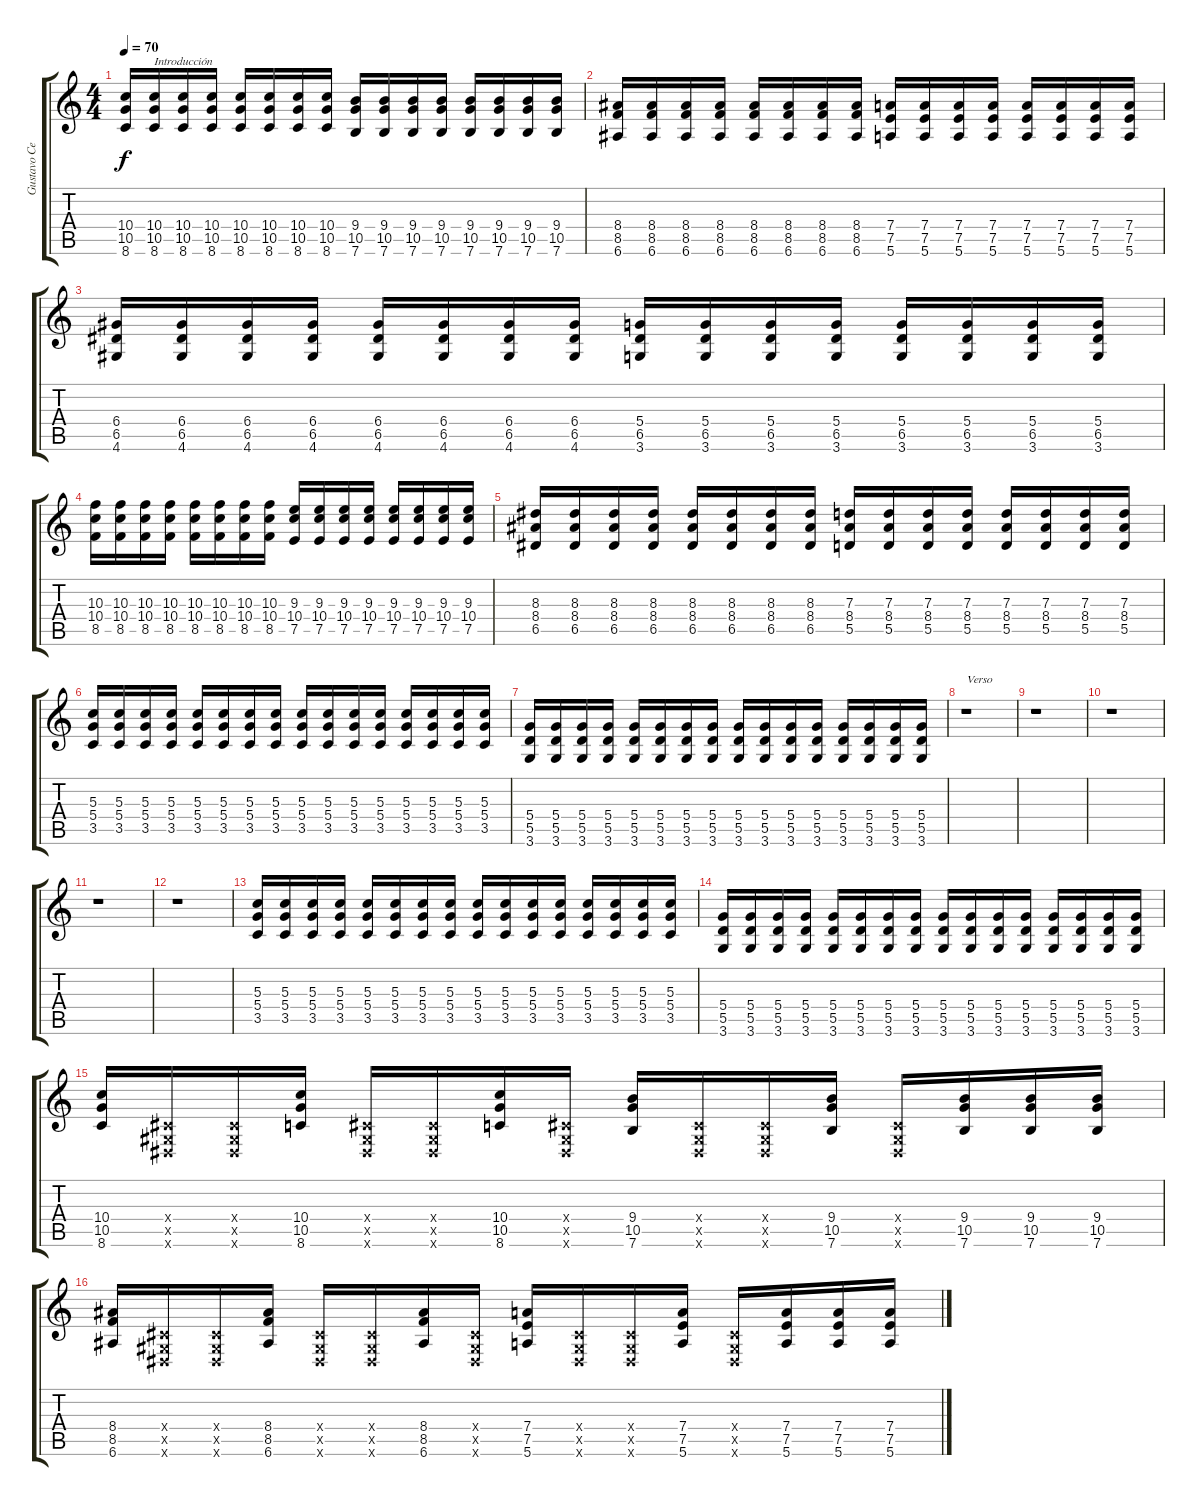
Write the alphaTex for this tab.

\track ("Gustavo Cerati" "Gustavo Ce") {instrument distortionguitar}
\staff {score tabs}
\tuning (E4 B3 G3 D3 A2 E2) {hide}
\ts (4 4)
\tempo 70
\clef g2
\ks c
(10.4 10.5 8.6).16{dy f instrument distortionguitar} (10.4 10.5 8.6).16{txt "Introducción"} (10.4 10.5 8.6).16 (10.4 10.5 8.6).16 (10.4 10.5 8.6).16 (10.4 10.5 8.6).16 (10.4 10.5 8.6).16 (10.4 10.5 8.6).16 (9.4 10.5 7.6).16 (9.4 10.5 7.6).16 (9.4 10.5 7.6).16 (9.4 10.5 7.6).16 (9.4 10.5 7.6).16 (9.4 10.5 7.6).16 (9.4 10.5 7.6).16 (9.4 10.5 7.6).16 |
(8.4 8.5 6.6).16 (8.4 8.5 6.6).16 (8.4 8.5 6.6).16 (8.4 8.5 6.6).16 (8.4 8.5 6.6).16 (8.4 8.5 6.6).16 (8.4 8.5 6.6).16 (8.4 8.5 6.6).16 (7.4 7.5 5.6).16 (7.4 7.5 5.6).16 (7.4 7.5 5.6).16 (7.4 7.5 5.6).16 (7.4 7.5 5.6).16 (7.4 7.5 5.6).16 (7.4 7.5 5.6).16 (7.4 7.5 5.6).16 |
(6.4 6.5 4.6).16 (6.4 6.5 4.6).16 (6.4 6.5 4.6).16 (6.4 6.5 4.6).16 (6.4 6.5 4.6).16 (6.4 6.5 4.6).16 (6.4 6.5 4.6).16 (6.4 6.5 4.6).16 (5.4 6.5 3.6).16 (5.4 6.5 3.6).16 (5.4 6.5 3.6).16 (5.4 6.5 3.6).16 (5.4 6.5 3.6).16 (5.4 6.5 3.6).16 (5.4 6.5 3.6).16 (5.4 6.5 3.6).16 |
(10.3 10.4 8.5).16 (10.3 10.4 8.5).16 (10.3 10.4 8.5).16 (10.3 10.4 8.5).16 (10.3 10.4 8.5).16 (10.3 10.4 8.5).16 (10.3 10.4 8.5).16 (10.3 10.4 8.5).16 (9.3 10.4 7.5).16 (9.3 10.4 7.5).16 (9.3 10.4 7.5).16 (9.3 10.4 7.5).16 (9.3 10.4 7.5).16 (9.3 10.4 7.5).16 (9.3 10.4 7.5).16 (9.3 10.4 7.5).16 |
(8.3 8.4 6.5).16 (8.3 8.4 6.5).16 (8.3 8.4 6.5).16 (8.3 8.4 6.5).16 (8.3 8.4 6.5).16 (8.3 8.4 6.5).16 (8.3 8.4 6.5).16 (8.3 8.4 6.5).16 (7.3 8.4 5.5).16 (7.3 8.4 5.5).16 (7.3 8.4 5.5).16 (7.3 8.4 5.5).16 (7.3 8.4 5.5).16 (7.3 8.4 5.5).16 (7.3 8.4 5.5).16 (7.3 8.4 5.5).16 |
(5.3 5.4 3.5).16 (5.3 5.4 3.5).16 (5.3 5.4 3.5).16 (5.3 5.4 3.5).16 (5.3 5.4 3.5).16 (5.3 5.4 3.5).16 (5.3 5.4 3.5).16 (5.3 5.4 3.5).16 (5.3 5.4 3.5).16 (5.3 5.4 3.5).16 (5.3 5.4 3.5).16 (5.3 5.4 3.5).16 (5.3 5.4 3.5).16 (5.3 5.4 3.5).16 (5.3 5.4 3.5).16 (5.3 5.4 3.5).16 |
(5.4 5.5 3.6).16 (5.4 5.5 3.6).16 (5.4 5.5 3.6).16 (5.4 5.5 3.6).16 (5.4 5.5 3.6).16 (5.4 5.5 3.6).16 (5.4 5.5 3.6).16 (5.4 5.5 3.6).16 (5.4 5.5 3.6).16 (5.4 5.5 3.6).16 (5.4 5.5 3.6).16 (5.4 5.5 3.6).16 (5.4 5.5 3.6).16 (5.4 5.5 3.6).16 (5.4 5.5 3.6).16 (5.4 5.5 3.6).16 |
r.1{txt "Verso"} |
r.1 |
r.1{ot 15mb} |
r.1 |
r.1 |
(5.3 5.4 3.5).16 (5.3 5.4 3.5).16 (5.3 5.4 3.5).16 (5.3 5.4 3.5).16 (5.3 5.4 3.5).16 (5.3 5.4 3.5).16 (5.3 5.4 3.5).16 (5.3 5.4 3.5).16 (5.3 5.4 3.5).16 (5.3 5.4 3.5).16 (5.3 5.4 3.5).16 (5.3 5.4 3.5).16 (5.3 5.4 3.5).16 (5.3 5.4 3.5).16 (5.3 5.4 3.5).16 (5.3 5.4 3.5).16 |
(5.4 5.5 3.6).16 (5.4 5.5 3.6).16 (5.4 5.5 3.6).16 (5.4 5.5 3.6).16 (5.4 5.5 3.6).16 (5.4 5.5 3.6).16 (5.4 5.5 3.6).16 (5.4 5.5 3.6).16 (5.4 5.5 3.6).16 (5.4 5.5 3.6).16 (5.4 5.5 3.6).16 (5.4 5.5 3.6).16 (5.4 5.5 3.6).16 (5.4 5.5 3.6).16 (5.4 5.5 3.6).16 (5.4 5.5 3.6).16 |
(10.4 10.5 8.6).16 (-1.4{x} -1.5{x} -1.6{x}).16 (-1.4{x} -1.5{x} -1.6{x}).16 (10.4 10.5 8.6).16 (-1.4{x} -1.5{x} -1.6{x}).16 (-1.4{x} -1.5{x} -1.6{x}).16 (10.4 10.5 8.6).16 (-1.4{x} -1.5{x} -1.6{x}).16 (9.4 10.5 7.6).16 (-1.4{x} -1.5{x} -1.6{x}).16 (-1.4{x} -1.5{x} -1.6{x}).16 (9.4 10.5 7.6).16 (-1.4{x} -1.5{x} -1.6{x}).16 (9.4 10.5 7.6).16 (9.4 10.5 7.6).16 (9.4 10.5 7.6).16 |
(8.4 8.5 6.6).16 (-1.4{x} -1.5{x} -1.6{x}).16 (-1.4{x} -1.5{x} -1.6{x}).16 (8.4 8.5 6.6).16 (-1.4{x} -1.5{x} -1.6{x}).16 (-1.4{x} -1.5{x} -1.6{x}).16 (8.4 8.5 6.6).16 (-1.4{x} -1.5{x} -1.6{x}).16 (7.4 7.5 5.6).16 (-1.4{x} -1.5{x} -1.6{x}).16 (-1.4{x} -1.5{x} -1.6{x}).16 (7.4 7.5 5.6).16 (-1.4{x} -1.5{x} -1.6{x}).16 (7.4 7.5 5.6).16 (7.4 7.5 5.6).16 (7.4 7.5 5.6).16
